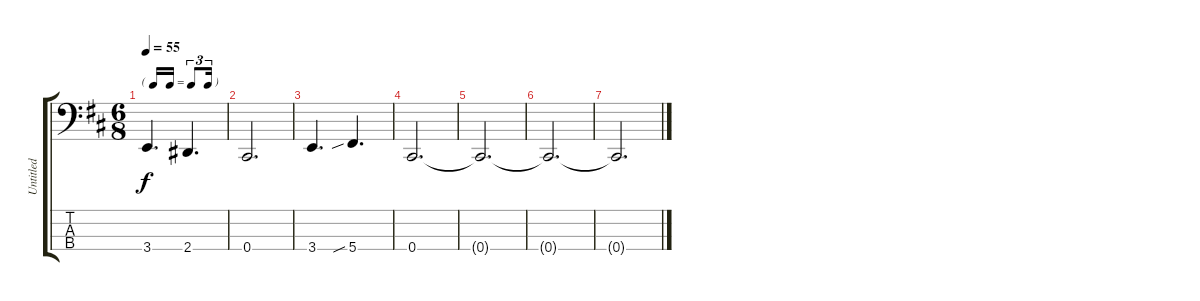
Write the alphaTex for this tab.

\track ("Untitled" "Untitled") {instrument electricbasspick}
\staff {score tabs}
\tuning (Gb2 Db2 Ab1 Db1) {hide}
\ts (6 8)
\tf triplet16th
\tempo 55
\clef f4
\ks d
3.4.4{d dy f} 2.4.4{d} |
0.4.2{d} |
3.4.4{d} 5.4{sib}.4{d} |
0.4.2{d} |
0.4{t}.2{d} |
0.4{t}.2{d} |
0.4{t}.2{d}
